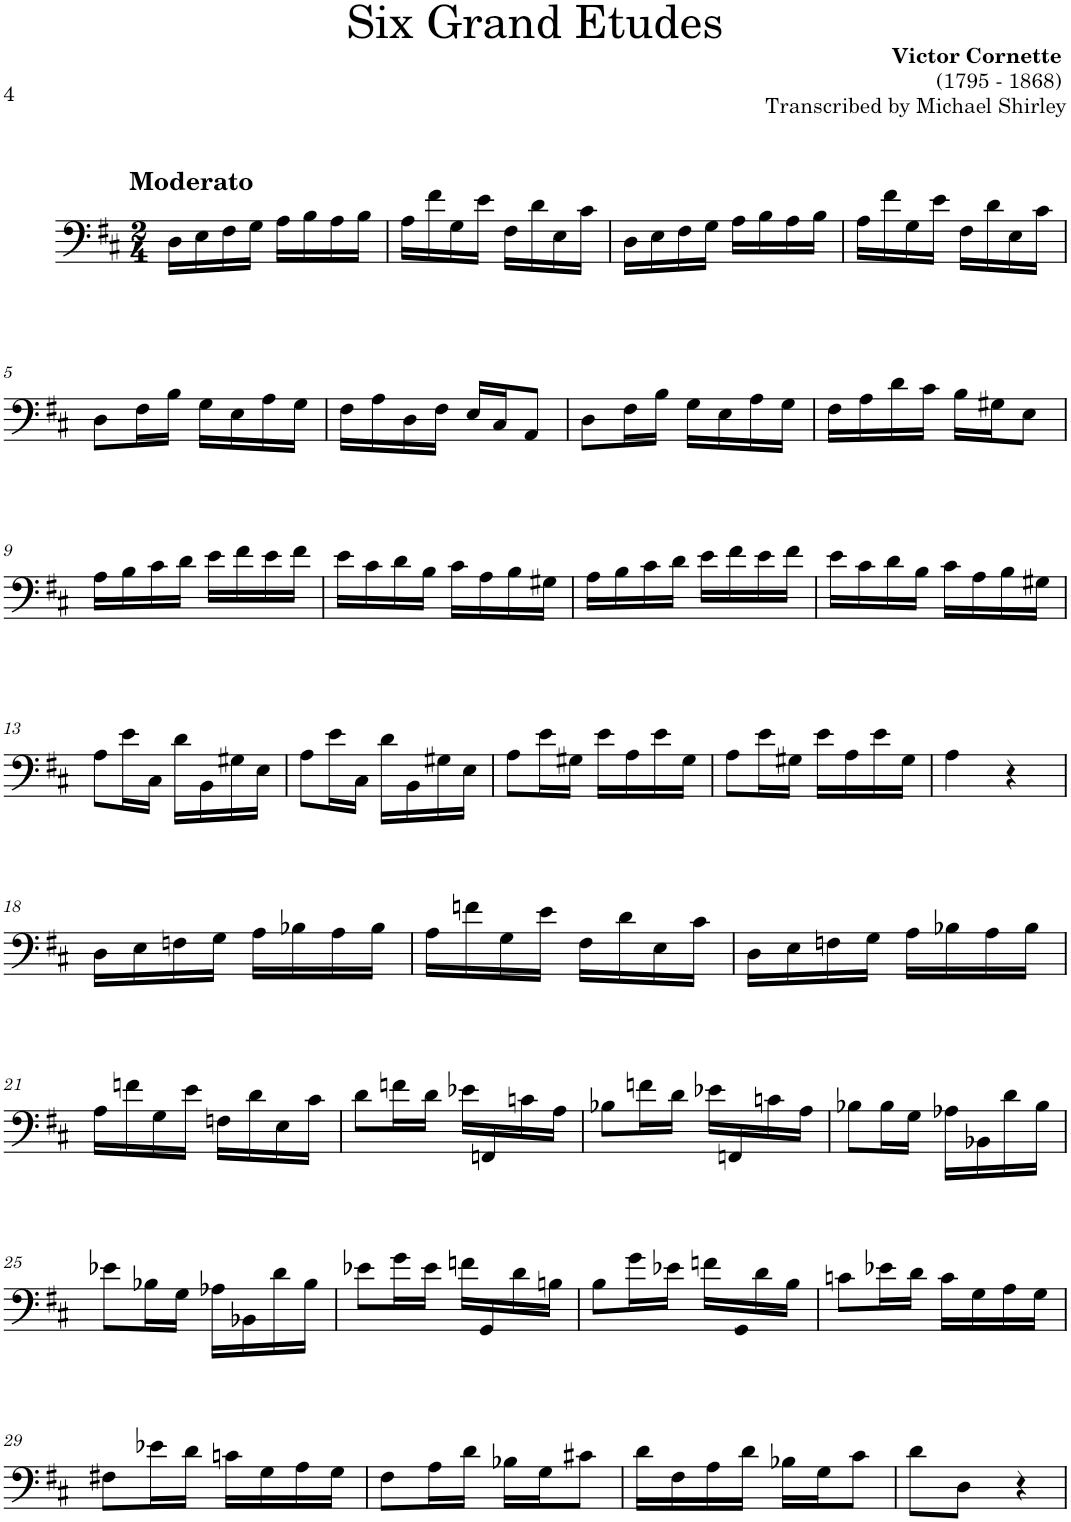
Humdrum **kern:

**kern
*part1
*staff1
*I"Trombone
*I'Tbn.
*clefF4
*k[f#c#]
*M2/4
=1
!LO:TX:a:B:t=Moderato
16D\LL
16E\
16F#\
16G\JJ
16A\LL
16B\
16A\
16B\JJ
=2
16A\LL
16f#\
16G\
16e\JJ
16F#\LL
16d\
16E\
16c#\JJ
=3
16D\LL
16E\
16F#\
16G\JJ
16A\LL
16B\
16A\
16B\JJ
=4
16A\LL
16f#\
16G\
16e\JJ
16F#\LL
16d\
16E\
16c#\JJ
!!LO:LB:g=z
=5
8D\L
16F#\L
16B\JJ
16G\LL
16E\
16A\
16G\JJ
=6
16F#\LL
16A\
16D\
16F#\JJ
16E/LL
16C#/J
8AA/J
=7
8D\L
16F#\L
16B\JJ
16G\LL
16E\
16A\
16G\JJ
=8
16F#\LL
16A\
16d\
16c#\JJ
16B\LL
16G#X\J
8E\J
!!LO:LB:g=z
=9
16A\LL
16B\
16c#\
16d\JJ
16e\LL
16f#\
16e\
16f#\JJ
=10
16e\LL
16c#\
16d\
16B\JJ
16c#\LL
16A\
16B\
16G#X\JJ
=11
16A\LL
16B\
16c#\
16d\JJ
16e\LL
16f#\
16e\
16f#\JJ
=12
16e\LL
16c#\
16d\
16B\JJ
16c#\LL
16A\
16B\
16G#X\JJ
!!LO:LB:g=z
=13
8A\L
16e\L
16C#\JJ
16d\LL
16BB\
16G#X\
16E\JJ
=14
8A\L
16e\L
16C#\JJ
16d\LL
16BB\
16G#X\
16E\JJ
=15
8A\L
16e\L
16G#X\JJ
16e\LL
16A\
16e\
16G#\JJ
=16
8A\L
16e\L
16G#X\JJ
16e\LL
16A\
16e\
16G#\JJ
=17
4A\
4r
!!LO:LB:g=z
=18
16D\LL
16E\
16Fn\
16G\JJ
16A\LL
16B-X\
16A\
16B-\JJ
=19
16A\LL
16fn\
16G\
16e\JJ
16F#\LL
16d\
16E\
16c#\JJ
=20
16D\LL
16E\
16Fn\
16G\JJ
16A\LL
16B-X\
16A\
16B-\JJ
!!LO:LB:g=z
=21
16A\LL
16fn\
16G\
16e\JJ
16Fn\LL
16d\
16E\
16c#\JJ
=22
8d\L
16fn\L
16d\JJ
16e-X\LL
16FFn/
16cn\
16A\JJ
=23
8B-X\L
16fn\L
16d\JJ
16e-X\LL
16FFn/
16cn\
16A\JJ
=24
8B-X\L
16B-\L
16G\JJ
16A-X\LL
16BB-X\
16d\
16B-\JJ
!!LO:LB:g=z
=25
8e-X\L
16B-X\L
16G\JJ
16A-X\LL
16BB-X\
16d\
16B-\JJ
=26
8e-X\L
16g\L
16e-\JJ
16fn\LL
16GG/
16d\
16Bn\JJ
=27
8B\L
16g\L
16e-X\JJ
16fn\LL
16GG/
16d\
16B\JJ
=28
8cn\L
16e-X\L
16d\JJ
16c\LL
16G\
16A\
16G\JJ
!!LO:LB:g=z
=29
8F#X\L
16e-X\L
16d\JJ
16cn\LL
16G\
16A\
16G\JJ
=30
8F#\L
16A\L
16d\JJ
16B-X\LL
16G\J
8c#X\J
=31
16d\LL
16F#\
16A\
16d\JJ
16B-X\LL
16G\J
8c#\J
=32
8d\L
8D\J
4r
=
*-
